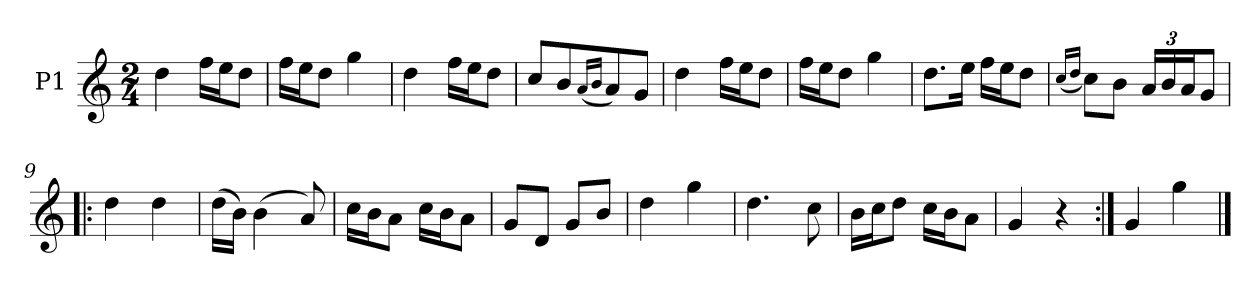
**kern
*part1
*staff1
*I"P1
*clefG2
*k[]
*M2/4
=1
4dd
16ffLL
16eeJ
8ddJ
=2
16ffLL
16eeJ
8ddJ
4gg
=3
4dd
16ffLL
16eeJ
8ddJ
=4
8ccL
8b
(16qqa/LL
16qqb/JJ
8a)
8gJ
=5
4dd
16ffLL
16eeJ
8ddJ
=6
16ffLL
16eeJ
8ddJ
4gg
=7
8.ddL
16eeJk
16ffLL
16eeJ
8ddJ
=8
(16qqcc/LL
16qqdd/JJ
8ccL)
8bJ
24aLL
24b
24aJ
8gJ
=9!|:
4dd
4dd
=10
(16ddLL
16bJJ)
(4b
8a)
=11
16ccLL
16bJ
8aJ
16ccLL
16bJ
8aJ
=12
8gL
8dJ
8gL
8bJ
=13
4dd
4gg
=14
4.dd
8cc
=15
16bLL
16ccJ
8ddJ
16ccLL
16bJ
8aJ
=16
4g
4r
=17:|!
4g
4gg
==
*-
